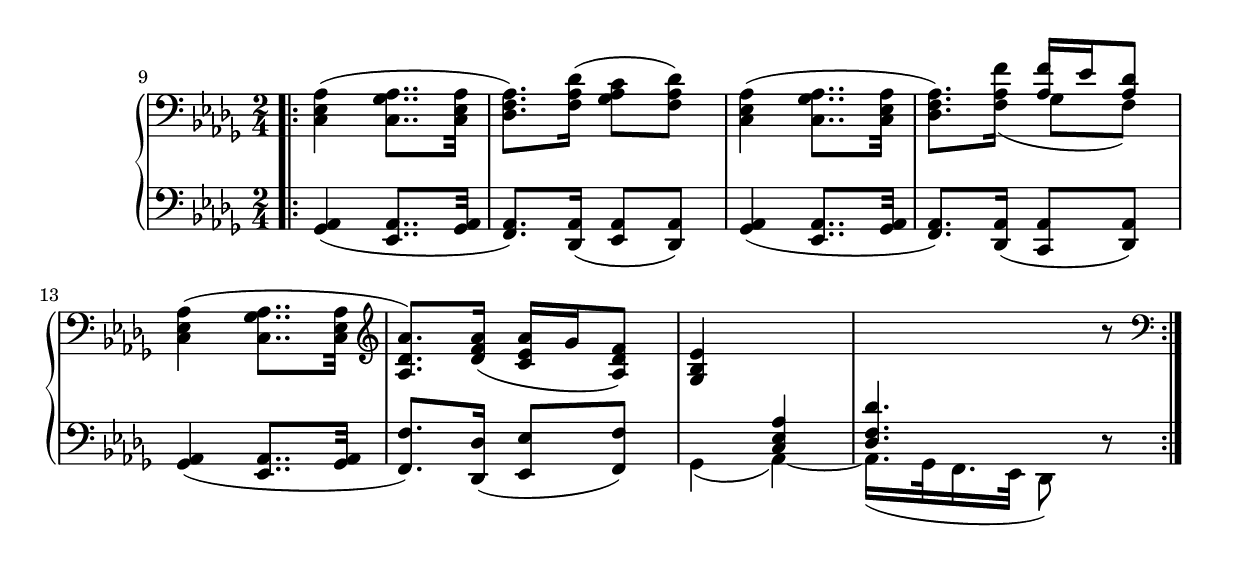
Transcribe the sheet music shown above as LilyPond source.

%% DO NOT EDIT this file manually; it is automatically
%% generated from LSR http://lsr.dsi.unimi.it
%% Make any changes in LSR itself, or in Documentation/snippets/new/ ,
%% and then run scripts/auxiliar/makelsr.py
%%
%% This file is in the public domain.
\version "2.17.15"

\header {
  lsrtags = "headword"

  texidoc = "
Repeats headword

"
  doctitle = "Repeats headword"
} % begin verbatim

% Beethoven, Op. 57
% Piano sonata 23 - Dem Grafen Franz von Brunswick Gewidmet
% Movt II, Andante con moto
% Measures 9 - 16

\include "english.ly"

\new PianoStaff <<

   \new Staff = RH {
      \clef bass
      \key df \major
      \time 2/4
      \set Score.currentBarNumber = #9
      \bar ".|:"
      <af ef c>4 (
      <af gf c>8..
      <af ef c>32
      |
      <af f df>8. )
      <df' af f>16 (
      <c' af gf>8
      <df' af f>8 )
      |
      <af ef c>4 (
      <af gf c>8..
      <af ef c>32
      |
      <af f df>8. )
      \slurDown
      <f' af f>16 (
      <<
         {
            \voiceTwo
            gf8
            f8 )
         }
         \new Voice {
            \voiceOne
            <f' af>16
            ef'16
            <df' af>8
         }
      >>
      \oneVoice
      |
      <af ef c>4 (
      <af gf c>8..
      <af ef c>32
      \clef treble
      |
      <af' df' af>8. )
      <af' f' df'>16 (
      <af' ef' c'>16
      gf'16
      <f' df' af>8 )
      |
      \slurUp
      <ef' bf gf>4
      \change Staff = LH
      \voiceOne
      <af ef c>4
      |
      <df' f df>4.
      \change Staff = RH
      \oneVoice
      r8
      \clef bass
      \bar ":|."
   }

   \new Staff = LH {
      \clef bass
      \key df \major
      \time 2/4
      <af, gf,>4 (
      <af, ef,>8..
      <af, gf,>32
      |
      <af, f,>8. )
      <af, df,>16 (
      <af, ef,>8
      <af, df,>8 )
      |
      <af, gf,>4 (
      <af, ef,>8..
      <af, gf,>32
      |
      <af, f,>8. )
      <af, df,>16 (
      <af, c,>8
      <af, df,> )
      |
      <af, gf,>4 (
      <af, ef,>8..
      <af, gf,>32
      |
      <f f,>8. )
      <df df,>16 (
      <ef ef,>8
      <f f,>8 )
      |
      \voiceTwo
      gf,4  (
      af,4 ~ )
      |
      af,16. [ (
      gf,32
      f,16.
      ef,32 ]
      df,8 )
      \oneVoice
      r8
   }

>>
